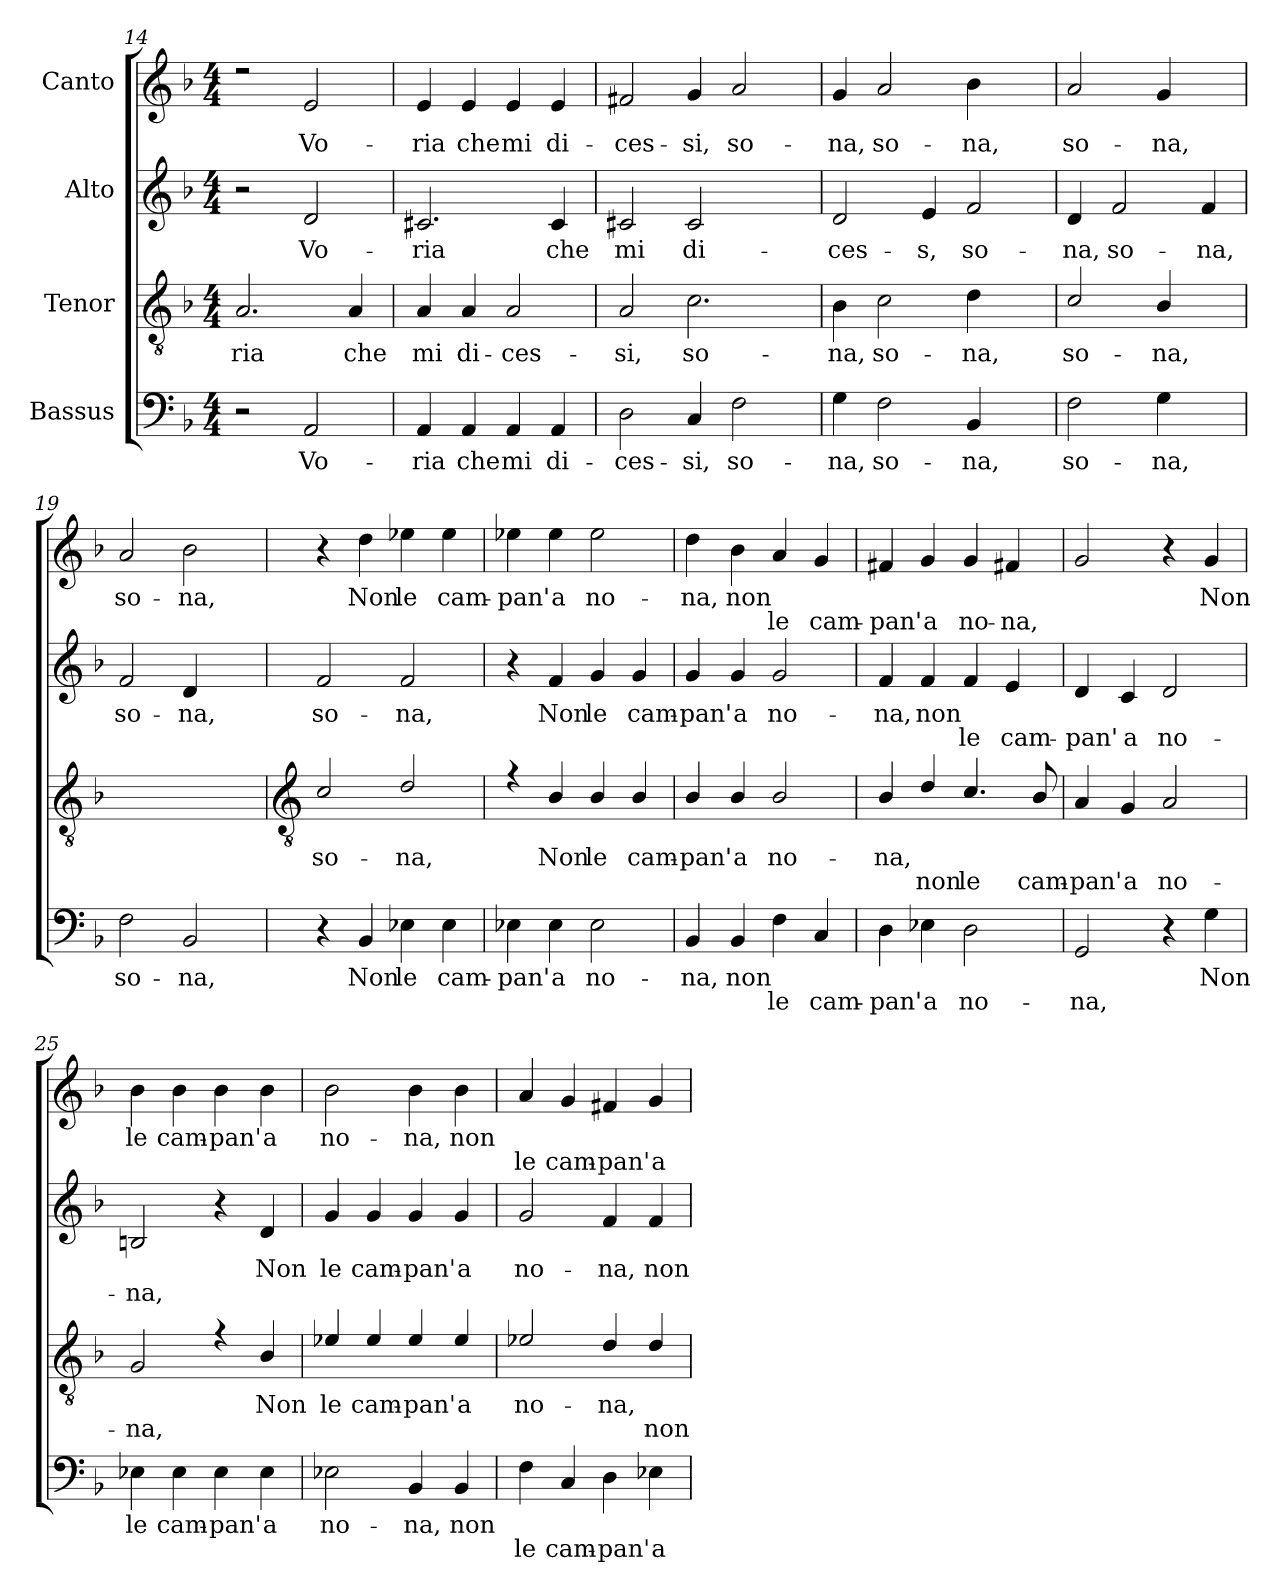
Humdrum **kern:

**kern	**text	**text	**kern	**text	**text	**kern	**text	**text	**kern	**text	**text
*part4	*part4	*part4	*part3	*part3	*part3	*part2	*part2	*part2	*part1	*part1	*part1
*staff4	*staff4	*staff4	*staff3	*staff3	*staff3	*staff2	*staff2	*staff2	*staff1	*staff1	*staff1
*I"Bassus	*	*	*I"Tenor	*	*	*I"Alto	*	*	*I"Canto	*	*
*clefF4	*	*	*clefGv2	*	*	*clefG2	*	*	*clefG2	*	*
*k[b-]	*	*	*k[b-]	*	*	*k[b-]	*	*	*k[b-]	*	*
*F:	*	*	*F:	*	*	*F:	*	*	*F:	*	*
*M4/4	*	*	*M4/4	*	*	*M4/4	*	*	*M4/4	*	*
=14	=14	=14	=14	=14	=14	=14	=14	=14	=14	=14	=14
!	!	!	!	!LO:LY:b	!	!	!	!	!	!	!
*	*	*	*^	*	*	*	*	*	*^	*	*
2r	.	.	2.A	1ryy	-ria	.	2r	.	.	2r	1ryy	.	.
!	!LO:LY:b	!	!	!	!	!	!	!LO:LY:b	!	!	!	!LO:LY:b	!
2AA	Vo-	.	.	.	.	.	2d	Vo-	.	2e	.	Vo-	.
!	!	!	!	!	!LO:LY:b	!	!	!	!	!	!	!	!
.	.	.	4A	.	che	.	.	.	.	.	.	.	.
=15	=15	=15	=15	=15	=15	=15	=15	=15	=15	=15	=15	=15	=15
!	!LO:LY:b	!	!	!	!LO:LY:b	!	!	!LO:LY:b	!	!	!	!LO:LY:b	!
4AA	-ria	.	4A	1ryy	mi	.	2.c#X	-ria	.	4e	1ryy	-ria	.
!	!LO:LY:b	!	!	!	!LO:LY:b	!	!	!	!	!	!	!LO:LY:b	!
4AA	che	.	4A	.	di-	.	.	.	.	4e	.	che	.
!	!LO:LY:b	!	!	!	!LO:LY:b	!	!	!	!	!	!	!LO:LY:b	!
4AA	mi	.	2A	.	-ces-	.	.	.	.	4e	.	mi	.
!	!LO:LY:b	!	!	!	!	!	!	!LO:LY:b	!	!	!	!LO:LY:b	!
4AA	di-	.	.	.	.	.	4c#	che	.	4e	.	di-	.
=16	=16	=16	=16	=16	=16	=16	=16	=16	=16	=16	=16	=16	=16
!	!LO:LY:b	!	!	!	!LO:LY:b	!	!	!LO:LY:b	!	!	!	!LO:LY:b	!
2D	-ces-	.	2A	1ryy	-si,	.	2c#	mi	.	2f#X	1ryy	-ces-	.
!	!LO:LY:b	!	!	!	!LO:LY:b	!	!	!LO:LY:b	!	!	!	!LO:LY:b	!
4C	-si,	.	2.c	.	so-	.	2c#	di-	.	4g	.	-si,	.
!	!LO:LY:b	!	!	!	!	!	!	!	!	!	!	!LO:LY:b	!
2F	so-	.	.	.	.	.	.	.	.	2a	.	so-	.
.	.	.	.	4ryy	.	.	4ryy	.	.	.	4ryy	.	.
=16	=16	=16	=16	=16	=16	=16	=16	=16	=16	=16	=16	=16	=16
!	!LO:LY:b	!	!	!	!LO:LY:b	!	!	!LO:LY:b	!	!	!	!LO:LY:b	!
4G	-na,	.	4B-	1ryy	-na,	.	2d	-ces-	.	4g	2ryy	-na,	.
!	!LO:LY:b	!	!	!	!LO:LY:b	!	!	!	!	!	!	!LO:LY:b	!
2F	so-	.	2c	.	so-	.	.	.	.	2a	.	so-	.
!	!	!	!	!	!	!	!	!LO:LY:b	!	!	!	!	!
.	.	.	.	.	.	.	4e	-s,	.	.	4ryy	.	.
!	!LO:LY:b	!	!	!	!LO:LY:b	!	!	!LO:LY:b	!	!	!	!LO:LY:b	!
4BB-	-na,	.	4d	.	-na,	.	2f	so-	.	4b-	4ryy	-na,	.
4ryy	.	.	4ryy	4ryy	.	.	.	.	.	4ryy	4ryy	.	.
=18	=18	=18	=18	=18	=18	=18	=18	=18	=18	=18	=18	=18	=18
!	!LO:LY:b	!	!	!	!LO:LY:b	!	!	!LO:LY:b	!	!	!	!LO:LY:b	!
2F	so-	.	2c	1ryy	so-	.	4d	-na,	.	2a	4ryy	so-	.
!	!	!	!	!	!	!	!	!LO:LY:b	!	!	!	!	!
.	.	.	.	.	.	.	2f	so-	.	.	2.ryy	.	.
!	!LO:LY:b	!	!	!	!LO:LY:b	!	!	!	!	!	!	!LO:LY:b	!
4G	-na,	.	4B-	.	-na,	.	.	.	.	4g	.	-na,	.
!	!	!	!	!	!	!	!	!LO:LY:b	!	!	!	!	!
4ryy	.	.	4ryy	.	.	.	4f	-na,	.	4ryy	.	.	.
*	*	*	*v	*v	*	*	*	*	*	*v	*v	*	*
!!LO:LB:g=z
=19	=19	=19	=19	=19	=19	=19	=19	=19	=19	=19	=19
!	!LO:LY:b	!	!	!	!	!	!LO:LY:b	!	!	!LO:LY:b	!
2F	so-	.	1ryy	.	.	2f	so-	.	2a	so-	.
!	!LO:LY:b	!	!	!	!	!	!LO:LY:b	!	!	!LO:LY:b	!
2BB-	-na,	.	.	.	.	4d	-na,	.	2b-	-na,	.
.	.	.	.	.	.	4ryy	.	.	.	.	.
!!LO:LB:g=z
=20	=20	=20	=20	=20	=20	=20	=20	=20	=20	=20	=20
*	*	*	*clefGv2	*	*	*	*	*	*	*	*
!	!	!	!	!LO:LY:b	!	!	!LO:LY:b	!	!	!	!
*	*	*	*^	*	*	*	*	*	*	*	*
4r	.	.	2c	1ryy	so-	.	2f	so-	.	4r	.	.
!	!LO:LY:b	!	!	!	!	!	!	!	!	!	!LO:LY:b	!
4BB-	Non	.	.	.	.	.	.	.	.	4dd	Non	.
!	!LO:LY:b	!	!	!	!LO:LY:b	!	!	!LO:LY:b	!	!	!LO:LY:b	!
4E-X	le	.	2d	.	-na,	.	2f	-na,	.	4ee-X	le	.
!	!LO:LY:b	!	!	!	!	!	!	!	!	!	!LO:LY:b	!
4E-	cam-	.	.	.	.	.	.	.	.	4ee-	cam-	.
=21	=21	=21	=21	=21	=21	=21	=21	=21	=21	=21	=21	=21
!	!LO:LY:b	!	!	!	!	!	!	!	!	!	!LO:LY:b	!
4E-	-pan'	.	4r	1ryy	.	.	4r	.	.	4ee-	-pan'	.
!	!LO:LY:b	!	!	!	!LO:LY:b	!	!	!LO:LY:b	!	!	!LO:LY:b	!
4E-	a	.	4B-	.	Non	.	4f	Non	.	4ee-	a	.
!	!LO:LY:b	!	!	!	!LO:LY:b	!	!	!LO:LY:b	!	!	!LO:LY:b	!
2E-	no-	.	4B-	.	le	.	4g	le	.	2ee-	no-	.
!	!	!	!	!	!LO:LY:b	!	!	!LO:LY:b	!	!	!	!
.	.	.	4B-	.	cam-	.	4g	cam-	.	.	.	.
=22	=22	=22	=22	=22	=22	=22	=22	=22	=22	=22	=22	=22
!	!LO:LY:b	!	!	!	!LO:LY:b	!	!	!LO:LY:b	!	!	!LO:LY:b	!
4BB-	-na,	.	4B-	1ryy	-pan'	.	4g	-pan'	.	4dd	-na,	.
!	!LO:LY:b	!	!	!	!LO:LY:b	!	!	!LO:LY:b	!	!	!LO:LY:b	!
4BB-	non	.	4B-	.	a	.	4g	a	.	4b-	non	.
!	!	!LO:LY:b	!	!	!LO:LY:b	!	!	!LO:LY:b	!	!	!	!LO:LY:b
4F	.	le	2B-	.	no-	.	2g	no-	.	4a	.	le
!	!	!LO:LY:b	!	!	!	!	!	!	!	!	!	!LO:LY:b
4C	.	cam-	.	.	.	.	.	.	.	4g	.	cam-
=23	=23	=23	=23	=23	=23	=23	=23	=23	=23	=23	=23	=23
!	!	!LO:LY:b	!	!	!LO:LY:b	!	!	!LO:LY:b	!	!	!	!LO:LY:b
4D	.	-pan'	4B-	1ryy	-na,	.	4f	-na,	.	4f#X	.	-pan'
!	!	!LO:LY:b	!	!	!	!LO:LY:b	!	!LO:LY:b	!	!	!	!LO:LY:b
4E-X	.	a	4d	.	.	non	4f	non	.	4g	.	a
!	!	!LO:LY:b	!	!	!	!LO:LY:b	!	!	!LO:LY:b	!	!	!LO:LY:b
2D	.	no-	4.c	.	.	le	4f	.	le	4g	.	no-
!	!	!	!	!	!	!	!	!	!LO:LY:b	!	!	!LO:LY:b
.	.	.	.	.	.	.	4e	.	cam-	4f#X	.	-na,
!	!	!	!	!	!	!LO:LY:b	!	!	!	!	!	!
.	.	.	8B-	.	.	cam-	.	.	.	.	.	.
=24	=24	=24	=24	=24	=24	=24	=24	=24	=24	=24	=24	=24
!	!	!LO:LY:b	!	!	!	!LO:LY:b	!	!	!LO:LY:b	!	!	!
2GG	.	-na,	4A	1ryy	.	-pan'	4d	.	-pan'	2g	.	.
!	!	!	!	!	!	!LO:LY:b	!	!	!LO:LY:b	!	!	!
.	.	.	4G	.	.	a	4c	.	a	.	.	.
!	!	!	!	!	!	!LO:LY:b	!	!	!LO:LY:b	!	!	!
4r	.	.	2A	.	.	no-	2d	.	no-	4r	.	.
!	!LO:LY:b	!	!	!	!	!	!	!	!	!	!LO:LY:b	!
4G	Non	.	.	.	.	.	.	.	.	4g	Non	.
=25	=25	=25	=25	=25	=25	=25	=25	=25	=25	=25	=25	=25
!	!LO:LY:b	!	!	!	!	!LO:LY:b	!	!	!LO:LY:b	!	!LO:LY:b	!
4E-X	le	.	2G	1ryy	.	-na,	2Bn	.	-na,	4b-	le	.
!	!LO:LY:b	!	!	!	!	!	!	!	!	!	!LO:LY:b	!
4E-	cam-	.	.	.	.	.	.	.	.	4b-	cam-	.
!	!LO:LY:b	!	!	!	!	!	!	!	!	!	!LO:LY:b	!
4E-	-pan'	.	4r	.	.	.	4r	.	.	4b-	-pan'	.
!	!LO:LY:b	!	!	!	!LO:LY:b	!	!	!LO:LY:b	!	!	!LO:LY:b	!
4E-	a	.	4B-	.	Non	.	4d	Non	.	4b-	a	.
=26	=26	=26	=26	=26	=26	=26	=26	=26	=26	=26	=26	=26
!	!LO:LY:b	!	!	!	!LO:LY:b	!	!	!LO:LY:b	!	!	!LO:LY:b	!
2E-	no-	.	4e-	1ryy	le	.	4g	le	.	2b-	no-	.
!	!	!	!	!	!LO:LY:b	!	!	!LO:LY:b	!	!	!	!
.	.	.	4e-	.	cam-	.	4g	cam-	.	.	.	.
!	!LO:LY:b	!	!	!	!LO:LY:b	!	!	!LO:LY:b	!	!	!LO:LY:b	!
4BB-	-na,	.	4e-	.	-pan'	.	4g	-pan'	.	4b-	-na,	.
!	!LO:LY:b	!	!	!	!LO:LY:b	!	!	!LO:LY:b	!	!	!LO:LY:b	!
4BB-	non	.	4e-	.	a	.	4g	a	.	4b-	non	.
!!LO:LB:g=z
=27	=27	=27	=27	=27	=27	=27	=27	=27	=27	=27	=27	=27
!	!	!LO:LY:b	!	!	!LO:LY:b	!	!	!LO:LY:b	!	!	!	!LO:LY:b
4F	.	le	2e-	1ryy	no-	.	2g	no-	.	4a	.	le
!	!	!LO:LY:b	!	!	!	!	!	!	!	!	!	!LO:LY:b
4C	.	cam-	.	.	.	.	.	.	.	4g	.	cam-
!	!	!LO:LY:b	!	!	!LO:LY:b	!	!	!LO:LY:b	!	!	!	!LO:LY:b
4D	.	-pan'	4d	.	-na,	.	4f	-na,	.	4f#X	.	-pan'
!	!	!LO:LY:b	!	!	!	!LO:LY:b	!	!LO:LY:b	!	!	!	!LO:LY:b
4E-X	.	a	4d	.	.	non	4f	non	.	4g	.	a
*	*	*	*v	*v	*	*	*	*	*	*	*	*
=	=	=	=	=	=	=	=	=	=	=	=
*-	*-	*-	*-	*-	*-	*-	*-	*-	*-	*-	*-
